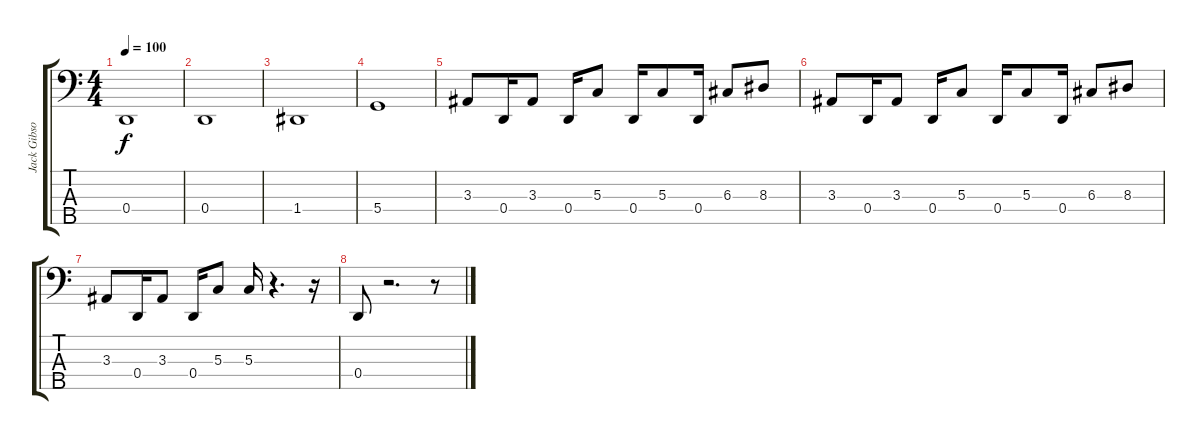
\track ("Jack Gibson" "Jack Gibso") {instrument electricbassfinger}
\staff {score tabs}
\tuning (F2 C2 G1 D1 A0) {hide}
\ts (4 4)
\tempo 100
\clef f4
\ks c
0.4.1{dy f} |
0.4.1 |
1.4.1 |
5.4.1 |
3.3.8 0.4.16 3.3.8 0.4.16 5.3.8 0.4.16 5.3.8 0.4.16 6.3.8 8.3.8 |
3.3.8 0.4.16 3.3.8 0.4.16 5.3.8 0.4.16 5.3.8 0.4.16 6.3.8 8.3.8 |
3.3.8 0.4.16 3.3.8 0.4.16 5.3.8 5.3.16 r.4{d} r.16 |
0.4.8 r.2{d} r.8
